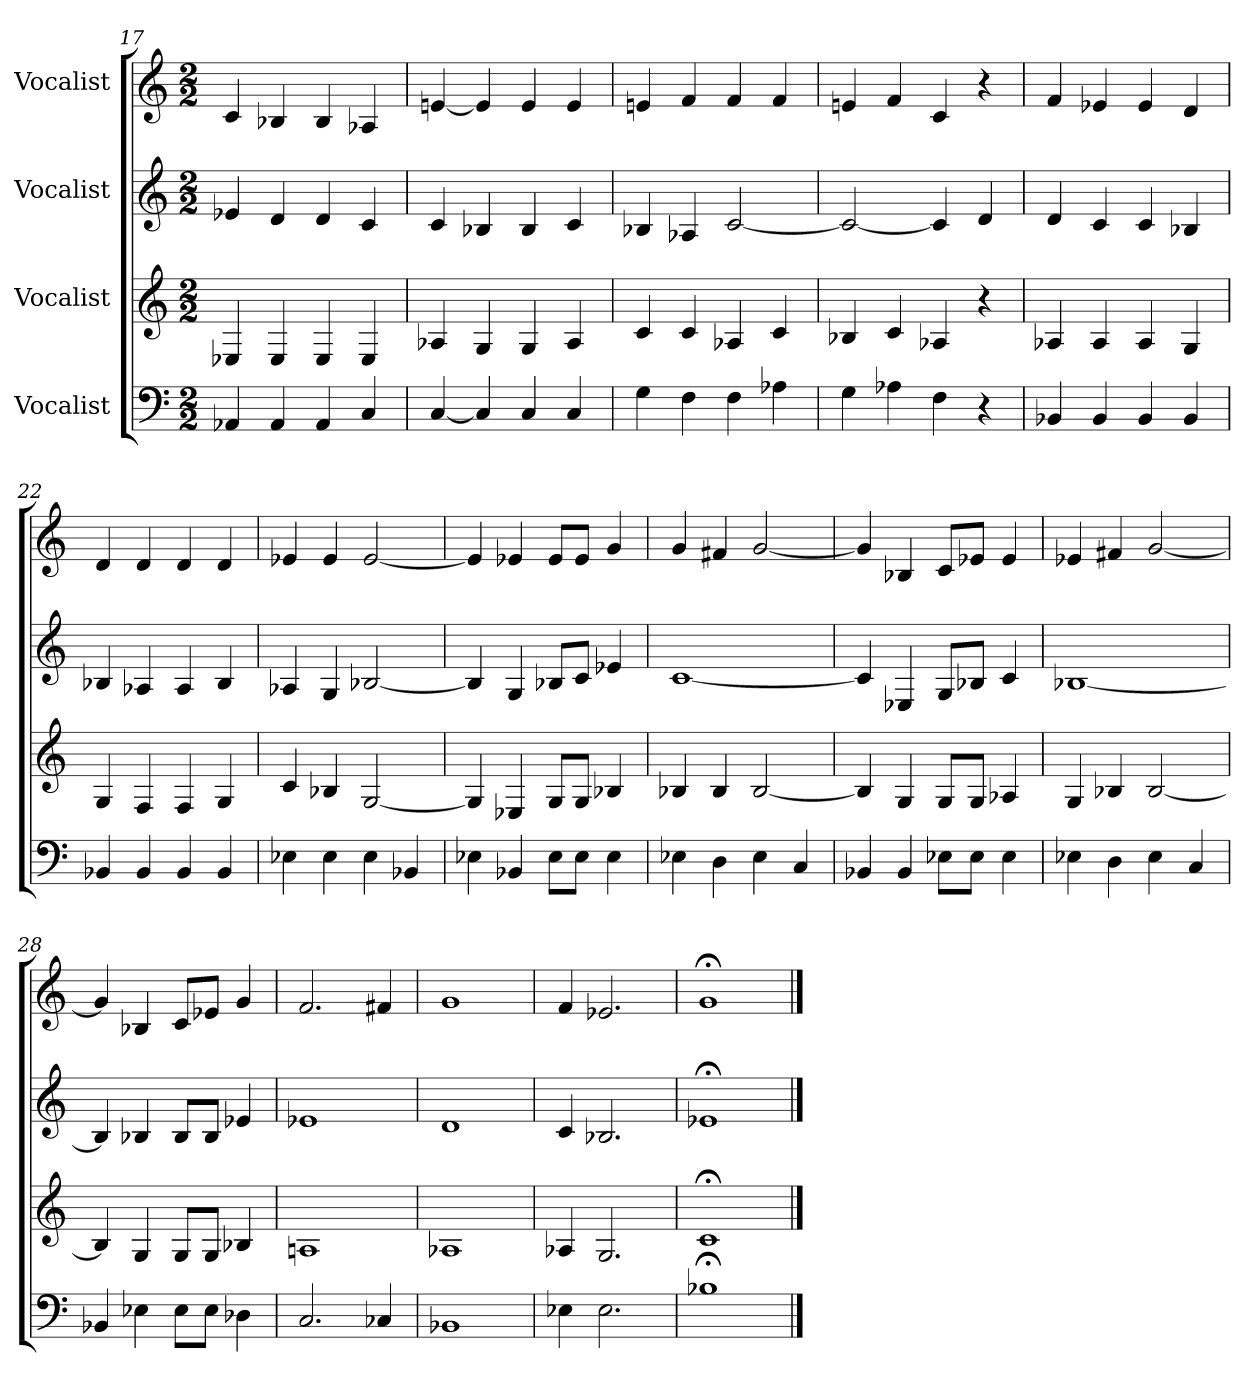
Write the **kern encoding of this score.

**kern	**kern	**kern	**kern
*part4	*part3	*part2	*part1
*staff4	*staff3	*staff2	*staff1
*I"Vocalist	*I"Vocalist	*I"Vocalist	*I"Vocalist
*M2/2	*M2/2	*M2/2	*M2/2
=17	=17	=17	=17
4AA-X	4E-X	4e-X	4c
4AA-	4E-	4d	4B-X
4AA-	4E-	4d	4B-
4C	4E-	4c	4A-X
=18	=18	=18	=18
[4C	4A-X	4c	[4en
4C]	4G	4B-X	4e]
4C	4G	4B-	4e
4C	4A-	4c	4e
=19	=19	=19	=19
4G	4c	4B-X	4en
4F	4c	4A-X	4f
4F	4A-X	[2c	4f
4A-X	4c	.	4f
=20	=20	=20	=20
4G	4B-X	2c_	4en
4A-X	4c	.	4f
4F	4A-X	4c]	4c
4r	4r	4d	4r
=21	=21	=21	=21
4BB-X	4A-X	4d	4f
4BB-	4A-	4c	4e-X
4BB-	4A-	4c	4e-
4BB-	4G	4B-X	4d
=22	=22	=22	=22
4BB-X	4G	4B-X	4d
4BB-	4F	4A-X	4d
4BB-	4F	4A-	4d
4BB-	4G	4B-	4d
=23	=23	=23	=23
4E-X	4c	4A-X	4e-X
4E-	4B-X	4G	4e-
4E-	[2G	[2B-X	[2e-
4BB-X	.	.	.
=24	=24	=24	=24
4E-X	4G]	4B-]	4e-]
4BB-X	4E-X	4G	4e-X
8E-L	8GL	8B-XL	8e-L
8E-J	8GJ	8cJ	8e-J
4E-	4B-X	4e-X	4g
=25	=25	=25	=25
4E-X	4B-X	[1c	4g
4D	4B-	.	4f#X
4E-	[2B-	.	[2g
4C	.	.	.
=26	=26	=26	=26
4BB-X	4B-]	4c]	4g]
4BB-	4G	4E-X	4B-X
8E-XL	8GL	8GL	8cL
8E-J	8GJ	8B-XJ	8e-XJ
4E-	4A-X	4c	4e-
=27	=27	=27	=27
4E-X	4G	[1B-X	4e-X
4D	4B-X	.	4f#X
4E-	[2B-	.	[2g
4C	.	.	.
=28	=28	=28	=28
4BB-X	4B-]	4B-]	4g]
4E-X	4G	4B-X	4B-X
8E-L	8GL	8B-L	8cL
8E-J	8GJ	8B-J	8e-XJ
4D-X	4B-X	4e-X	4g
=29	=29	=29	=29
2.C	1An	1e-X	2.f
4C-X	.	.	4f#X
=30	=30	=30	=30
1BB-X	1A-X	1d	1g
=31	=31	=31	=31
4E-X	4A-X	4c	4f
2.E-	2.G	2.B-X	2.e-X
=32	=32	=32	=32
1B-X;<	1c;<	1e-X;<	1g;<
==	==	==	==
*-	*-	*-	*-
